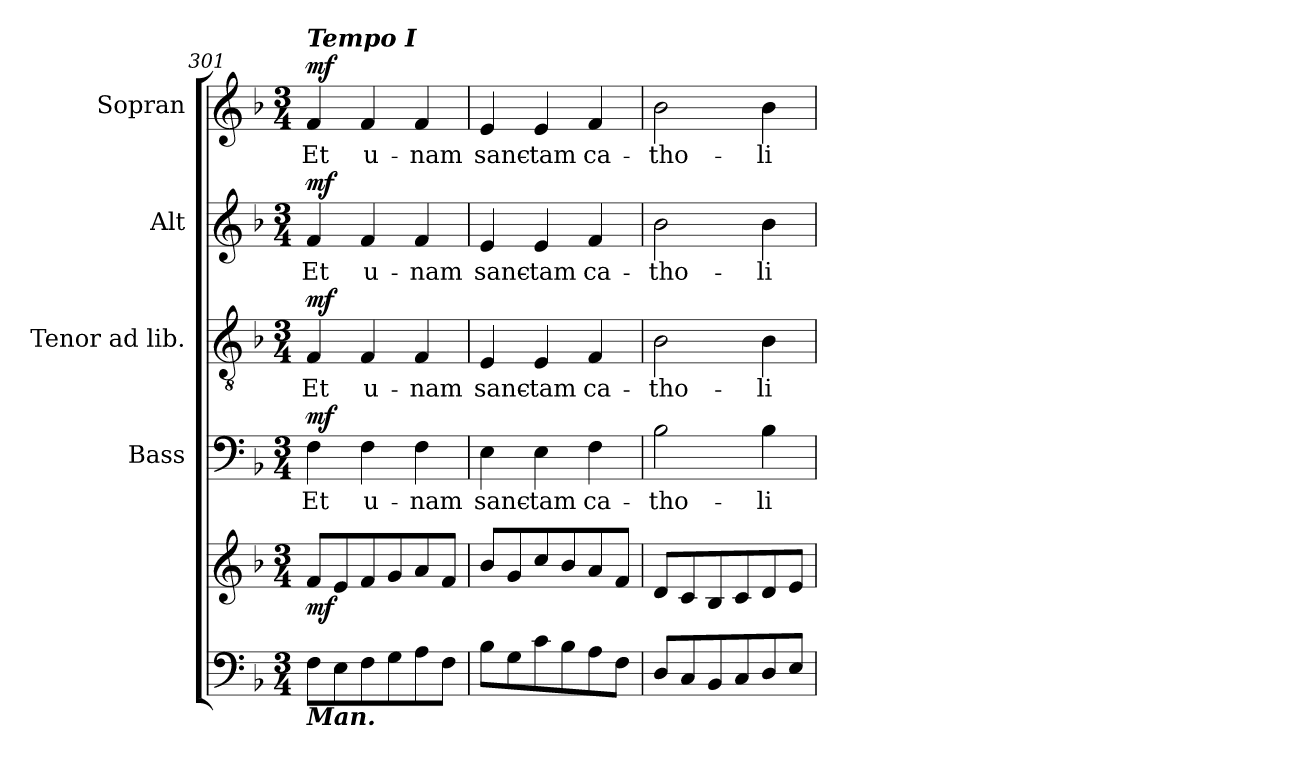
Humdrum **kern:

**kern	**kern	**dynam	**kern	**text	**dynam	**kern	**text	**dynam	**kern	**text	**dynam	**kern	**text	**dynam
*part5	*part5	*part5	*part4	*part4	*part4	*part3	*part3	*part3	*part2	*part2	*part2	*part1	*part1	*part1
*staff6	*staff5	*staff5/6	*staff4	*staff4	*staff4	*staff3	*staff3	*staff3	*staff2	*staff2	*staff2	*staff1	*staff1	*staff1
*	*	*	*I"Bass	*	*	*I"Tenor ad lib.	*	*	*I"Alt	*	*	*I"Sopran	*	*
*	*	*	*I'B.	*	*	*I'T.	*	*	*I'A.	*	*	*I'S.	*	*
*clefF4	*clefG2	*	*clefF4	*	*	*clefGv2	*	*	*clefG2	*	*	*clefG2	*	*
*k[b-]	*k[b-]	*	*k[b-]	*	*	*k[b-]	*	*	*k[b-]	*	*	*k[b-]	*	*
*F:	*F:	*	*F:	*	*	*F:	*	*	*F:	*	*	*F:	*	*
*M3/4	*M3/4	*	*M3/4	*	*	*M3/4	*	*	*M3/4	*	*	*M3/4	*	*
=301	=301	=301	=301	=301	=301	=301	=301	=301	=301	=301	=301	=301	=301	=301
!	!	!	!	!	!	!	!	!	!	!	!	!LO:TX:a:Bi:t=Tempo I	!	!
!LO:TX:b:Bi:t=Man.	!	!	!	!	!	!	!	!	!	!	!	!	!	!
!	!	!LO:DY:b	!	!LO:LY:b	!LO:DY:a	!	!LO:LY:b	!LO:DY:a	!	!LO:LY:b	!LO:DY:a	!	!LO:LY:b	!LO:DY:b
8F\L	8f/L	mf	4F\	Et	mf	4F/	Et	mf	4f/	Et	mf	4f/	Et	mf
8E\	8e/	.	.	.	.	.	.	.	.	.	.	.	.	.
!	!	!	!	!LO:LY:b	!	!	!LO:LY:b	!	!	!LO:LY:b	!	!	!LO:LY:b	!
8F\	8f/	.	4F\	u-	.	4F/	u-	.	4f/	u-	.	4f/	u-	.
8G\	8g/	.	.	.	.	.	.	.	.	.	.	.	.	.
!	!	!	!	!LO:LY:b	!	!	!LO:LY:b	!	!	!LO:LY:b	!	!	!LO:LY:b	!
8A\	8a/	.	4F\	-nam	.	4F/	-nam	.	4f/	-nam	.	4f/	-nam	.
8F\J	8f/J	.	.	.	.	.	.	.	.	.	.	.	.	.
=302	=302	=302	=302	=302	=302	=302	=302	=302	=302	=302	=302	=302	=302	=302
!	!	!	!	!LO:LY:b	!	!	!LO:LY:b	!	!	!LO:LY:b	!	!	!LO:LY:b	!
8B-\L	8b-/L	.	4E\	sanc-	.	4E/	sanc-	.	4e/	sanc-	.	4e/	sanc-	.
8G\	8g/	.	.	.	.	.	.	.	.	.	.	.	.	.
!	!	!	!	!LO:LY:b	!	!	!LO:LY:b	!	!	!LO:LY:b	!	!	!LO:LY:b	!
8c\	8cc/	.	4E\	-tam	.	4E/	-tam	.	4e/	-tam	.	4e/	-tam	.
8B-\	8b-/	.	.	.	.	.	.	.	.	.	.	.	.	.
!	!	!	!	!LO:LY:b	!	!	!LO:LY:b	!	!	!LO:LY:b	!	!	!LO:LY:b	!
8A\	8a/	.	4F\	ca-	.	4F/	ca-	.	4f/	ca-	.	4f/	ca-	.
8F\J	8f/J	.	.	.	.	.	.	.	.	.	.	.	.	.
=303	=303	=303	=303	=303	=303	=303	=303	=303	=303	=303	=303	=303	=303	=303
!	!	!	!	!LO:LY:b	!	!	!LO:LY:b	!	!	!LO:LY:b	!	!	!LO:LY:b	!
8D/L	8d/L	.	2B-\	-tho-	.	2B-\	-tho-	.	2b-\	-tho-	.	2b-\	-tho-	.
8C/	8c/	.	.	.	.	.	.	.	.	.	.	.	.	.
8BB-/	8B-/	.	.	.	.	.	.	.	.	.	.	.	.	.
8C/	8c/	.	.	.	.	.	.	.	.	.	.	.	.	.
!	!	!	!	!LO:LY:b	!	!	!LO:LY:b	!	!	!LO:LY:b	!	!	!LO:LY:b	!
8D/	8d/	.	4B-\	-li-	.	4B-\	-li-	.	4b-\	-li-	.	4b-\	-li-	.
8E/J	8e/J	.	.	.	.	.	.	.	.	.	.	.	.	.
=	=	=	=	=	=	=	=	=	=	=	=	=	=	=
*-	*-	*-	*-	*-	*-	*-	*-	*-	*-	*-	*-	*-	*-	*-
